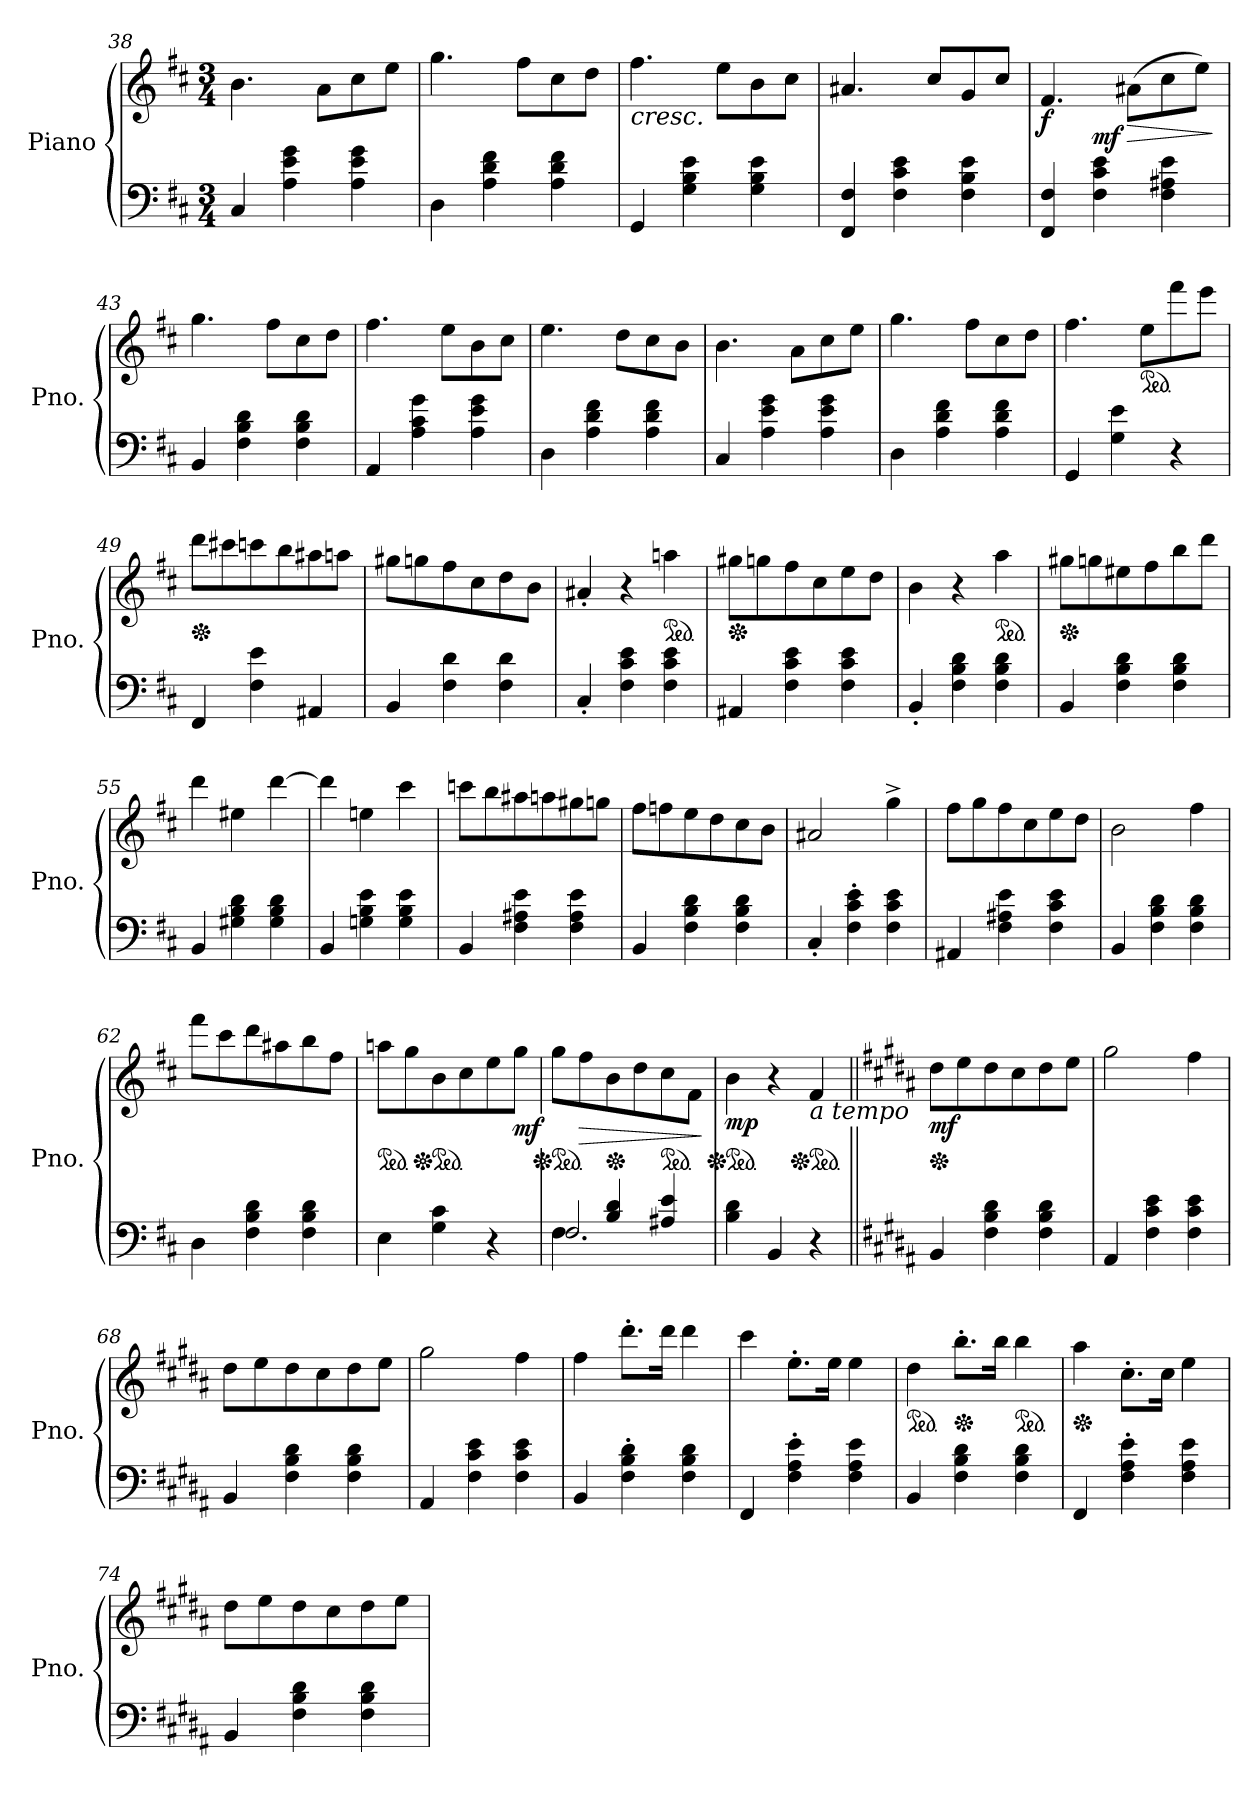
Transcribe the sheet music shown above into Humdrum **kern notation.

**kern	**kern	**dynam
*part1	*part1	*part1
*staff2	*staff1	*staff1/2
*I"Piano	*	*
*I'Pno.	*	*
*clefF4	*clefG2	*
*k[f#c#]	*k[f#c#]	*
*M3/4	*M3/4	*
*MM200	*MM200	*
=38	=38	=38
4C#/	4.b\	.
4A\ 4e\ 4g\	.	.
.	8a\L	.
4A\ 4e\ 4g\	8cc#\	.
.	8ee\J	.
=39	=39	=39
4D\	4.gg\	.
4A\ 4d\ 4f#\	.	.
*	*MM240	*
.	8ff#\L	.
4A\ 4d\ 4f#\	8cc#\	.
*	*MM140	*
.	8dd\J	.
=40	=40	=40
*	*MM180	*
!	!	!LO:HP:b
4GG/	4.ff#\	<
4G\ 4B\ 4e\	.	.
.	8ee\L	.
*	*MM120	*
4G\ 4B\ 4e\	8b\	.
*	*MM250	*
.	8cc#\J	.
=41	=41	=41
*	*MM180	*
4FF#/ 4F#/	4.a#X/	.
4F#\ 4c#\ 4e\	.	.
.	8cc#/L	.
*	*MM80	*
4F#\ 4B\ 4e\	8g/	.
*	*MM230	*
.	8cc#/J	.
=42	=42	=42
*	*MM120	*
!	!	!LO:DY:b
4FF#/ 4F#/	4.f#/	f
!	!	!LO:DY:a=2
4F#\ 4c#\ 4e\	.	mf
*	*MM120	*
!	!	!LO:HP:n=1:b
.	(>8a#X\L	[ >
4F#\ 4A#X\ 4e\	8cc#\	.
*	*MM95	*
.	8ee\J)	.
.	.	]
=43	=43	=43
*	*MM180	*
4BB/	4.gg\	.
4F#\ 4B\ 4d\	.	.
.	8ff#\L	.
4F#\ 4B\ 4d\	8cc#\	.
.	8dd\J	.
=44	=44	=44
4AA/	4.ff#\	.
4A\ 4c#\ 4g\	.	.
*	*MM240	*
.	8ee\L	.
4A\ 4e\ 4g\	8b\	.
.	8cc#\J	.
!!LO:LB:g=z
=45	=45	=45
*	*MM200	*
4D\	4.ee\	.
4A\ 4d\ 4f#\	.	.
*	*MM240	*
.	8dd\L	.
4A\ 4d\ 4f#\	8cc#\	.
*	*MM170	*
.	8b\J	.
=46	=46	=46
*	*MM200	*
4C#/	4.b\	.
4A\ 4e\ 4g\	.	.
.	8a\L	.
4A\ 4e\ 4g\	8cc#\	.
.	8ee\J	.
=47	=47	=47
4D\	4.gg\	.
4A\ 4d\ 4f#\	.	.
.	8ff#\L	.
*	*MM120	*
4A\ 4d\ 4f#\	8cc#\	.
.	8dd\J	.
=48	=48	=48
*	*MM140	*
4GG/	4.ff#\	.
4G\ 4e\	.	.
*	*ped	*
*	*MM80	*
.	8ee\L	.
*	*MM130	*
4r	8fff#\	.
.	8eee\J	.
=49	=49	=49
*	*Xped	*
*	*MM190	*
4FF#/	8ddd\L	.
.	8ccc#X\	.
*	*MM280	*
4F#\ 4e\	8cccn\	.
.	8bb\	.
4AA#X/	8aa#X\	.
.	8aan\J	.
=50	=50	=50
4BB/	8gg#X\L	.
.	8ggn\	.
4F#\ 4d\	8ff#\	.
.	8cc#\	.
4F#\ 4d\	8dd\	.
.	8b\J	.
=51	=51	=51
*	*MM250	*
4C#'/	4a#X'/	.
4F#\ 4c#\ 4e\	4r	.
*	*ped	*
*	*MM170	*
4F#\ 4c#\ 4e\	4aan\	.
!!LO:LB:g=z
=52	=52	=52
*	*Xped	*
*	*MM280	*
4AA#X/	8gg#X\L	.
.	8ggn\	.
*	*MM320	*
4F#\ 4c#\ 4e\	8ff#\	.
.	8cc#\	.
*	*MM370	*
4F#\ 4c#\ 4e\	8ee\	.
.	8dd\J	.
=53	=53	=53
*	*MM220	*
4BB'/	4b\	.
4F#\ 4B\ 4d\	4r	.
*	*ped	*
*	*MM180	*
4F#\ 4B\ 4d\	4aa\	.
=54	=54	=54
*	*Xped	*
*	*MM250	*
4BB/	8gg#X\L	.
.	8ggn\	.
*	*MM340	*
4F#\ 4B\ 4d\	8ee#X\	.
.	8ff#\	.
4F#\ 4B\ 4d\	8bb\	.
.	8ddd\J	.
=55	=55	=55
*	*MM220	*
4BB/	4ddd\	.
4G#X\ 4B\ 4d\	4ee#X\	.
4G#\ 4B\ 4d\	[4ddd\	.
=56	=56	=56
4BB/	4ddd\]	.
4Gn\ 4B\ 4e\	4een\	.
*	*MM150	*
4G\ 4B\ 4e\	4ccc#\	.
=57	=57	=57
*	*MM250	*
4BB/	8cccn\L	.
.	8bb\	.
4F#\ 4A#X\ 4e\	8aa#X\	.
.	8aan\	.
4F#\ 4A#\ 4e\	8gg#X\	.
.	8ggn\J	.
!!LO:LB:g=z
=58	=58	=58
*	*MM280	*
4BB/	8ff#\L	.
.	8ffn\	.
4F#\ 4B\ 4d\	8ee\	.
.	8dd\	.
4F#\ 4B\ 4d\	8cc#\	.
.	8b\J	.
=59	=59	=59
*	*^	*
4C#'/	2a#X/	4a#'/yy	.
4F#\' 4c#\' 4e\'	.	2ryy	.
*	*MM170	*	*
4F#\ 4c#\ 4e\	4gg^\	.	.
*	*v	*v	*
=60	=60	=60
*	*MM200	*
4AA#X/	8ff#\L	.
.	8gg\	.
*	*MM280	*
4F#\ 4A#X\ 4e\	8ff#\	.
.	8cc#\	.
4F#\ 4c#\ 4e\	8ee\	.
.	8dd\J	.
=61	=61	=61
*	*MM200	*
4BB/	2b\	.
4F#\ 4B\ 4d\	.	.
4F#\ 4B\ 4d\	4ff#\	.
=62	=62	=62
*	*MM120	*
4D\	8fff#\L	.
*	*MM150	*
.	8ccc#\	.
*	*MM200	*
4F#\ 4B\ 4d\	8ddd\	.
.	8aa#X\	.
*	*MM240	*
4F#\ 4B\ 4d\	8bb\	.
.	8ff#\J	.
=63	=63	=63
*	*ped	*
*	*MM180	*
4E\	8aan\L	.
.	8gg\	.
*	*Xped	*
*	*ped	*
4G\ 4c#\	8b\	.
.	8cc#\	.
4r	8ee\	.
*	*MM150	*
!	!	!LO:DY:b
.	8gg\J	mf
=64	=64	=64
*^	*	*
*	*	*Xped	*
*	*	*ped	*
4F#\	2.F#/	8gg\L	.
*	*	*MM160	*
!	!	!	!LO:HP:b
.	.	8ff#\	>
*	*	*Xped	*
4B/ 4d/	.	8b\	.
*	*	*MM180	*
.	.	8dd\	.
*	*	*ped	*
4A#X/ 4e/	.	8cc#\	.
.	.	8f#\J	.
*v	*v	*	*
.	.	]
!!LO:LB:g=z
=65	=65	=65
*	*Xped	*
*	*ped	*
*	*MM140	*
!	!	!LO:DY:b
4B\ 4d\	4b\	mp
*	*MM90	*
4BB/	4r	.
*	*Xped	*
*	*ped	*
*	*MM110	*
!	!LO:TX:b:i:t=a tempo	!
4r	4f#/	.
=66||	=66||	=66||
*k[f#c#g#d#a#]	*k[f#c#g#d#a#]	*
*	*Xped	*
!	!	!LO:DY:b
4BB/	8dd#\L	mf
*	*MM190	*
.	8ee\	.
*	*MM220	*
4F#\ 4B\ 4d#\	8dd#\	.
.	8cc#\	.
4F#\ 4B\ 4d#\	8dd#\	.
*	*MM130	*
.	8ee\J	.
=67	=67	=67
*	*MM220	*
4AA#/	2gg#\	.
4F#\ 4c#\ 4e\	.	.
4F#\ 4c#\ 4e\	4ff#\	.
=68	=68	=68
4BB/	8dd#\L	.
*	*MM250	*
.	8ee\	.
4F#\ 4B\ 4d#\	8dd#\	.
.	8cc#\	.
4F#\ 4B\ 4d#\	8dd#\	.
.	8ee\J	.
=69	=69	=69
*	*MM210	*
4AA#/	2gg#\	.
4F#\ 4c#\ 4e\	.	.
4F#\ 4c#\ 4e\	4ff#\	.
=70	=70	=70
4BB/	4ff#\	.
*	*MM190	*
4F#\' 4B\' 4d#\'	8.ddd#'\L	.
*	*MM220	*
.	16ddd#\Jk	.
4F#\ 4B\ 4d#\	4ddd#\	.
=71	=71	=71
4FF#/	4ccc#\	.
*	*MM160	*
4F#\' 4A#\' 4e\'	8.ee'\L	.
*	*MM220	*
.	16ee\Jk	.
4F#\ 4A#\ 4e\	4ee\	.
=72	=72	=72
*	*ped	*
4BB/	4dd#\	.
*	*Xped	*
*	*MM190	*
4F#\ 4B\ 4d#\	8.bb'\L	.
*	*MM220	*
.	16bb\Jk	.
*	*ped	*
4F#\ 4B\ 4d#\	4bb\	.
!!LO:PB:g=z
=73	=73	=73
*	*Xped	*
4FF#/	4aa#\	.
*	*MM150	*
4F#\' 4A#\' 4e\'	8.cc#'\L	.
*	*MM220	*
.	16cc#\Jk	.
*	*MM140	*
4F#\ 4A#\ 4e\	4ee\	.
=74	=74	=74
4BB/	8dd#\L	.
*	*MM190	*
.	8ee\	.
*	*MM220	*
4F#\ 4B\ 4d#\	8dd#\	.
.	8cc#\	.
4F#\ 4B\ 4d#\	8dd#\	.
.	8ee\J	.
=	=	=
*-	*-	*-
